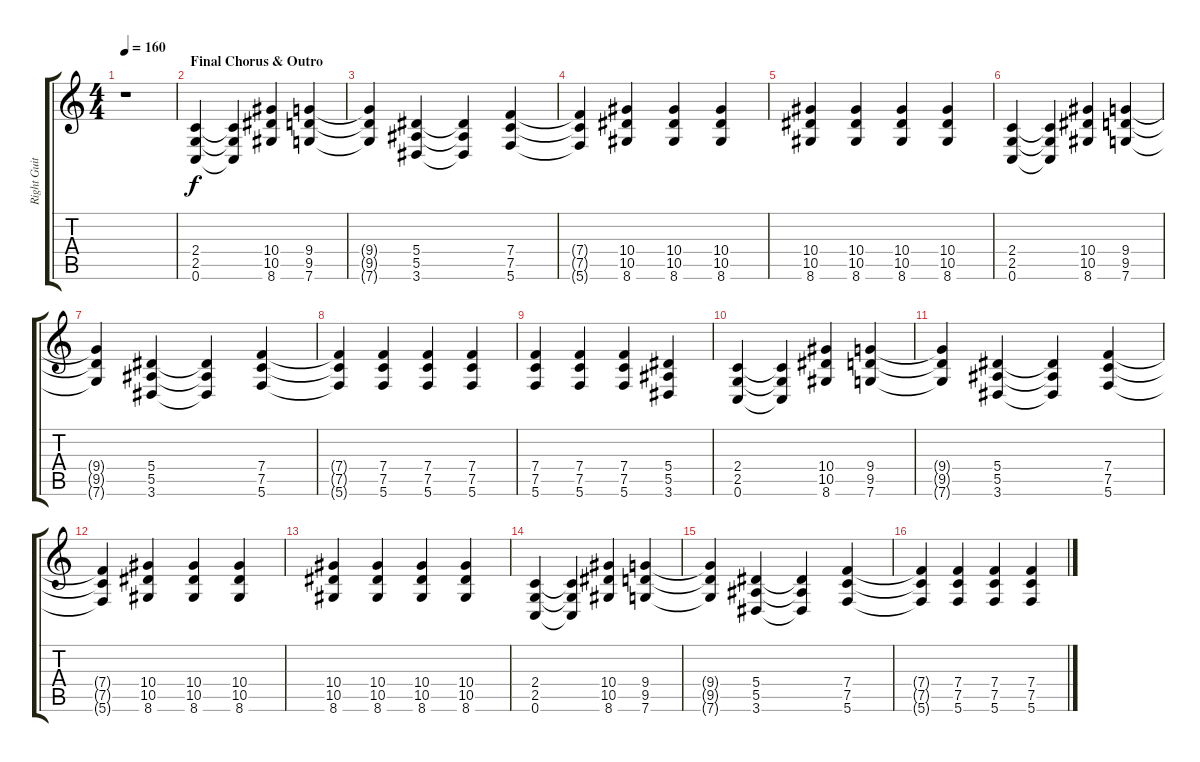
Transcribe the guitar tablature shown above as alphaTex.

\track ("Right Guitar" "Right Guit") {instrument distortionguitar}
\staff {score tabs}
\tuning (C4 G3 Eb3 Bb2 F2 C2) {hide}
\ts (4 4)
\tempo 160
\clef g2
\ks c
r.1{dy f} |
\section ("" "Final Chorus & Outro")
(2.4 2.5 0.6).4 (2.4{t} 2.5{t} 0.6{t}).4 (10.4 10.5 8.6).4 (9.4 9.5 7.6).4 |
(9.4{t} 9.5{t} 7.6{t}).4 (5.4 5.5 3.6).4 (5.4{t} 5.5{t} 3.6{t}).4 (7.4 7.5 5.6).4 |
(7.4{t} 7.5{t} 5.6{t}).4 (10.4 10.5 8.6).4 (10.4 10.5 8.6).4 (10.4 10.5 8.6).4 |
(10.4 10.5 8.6).4 (10.4 10.5 8.6).4 (10.4 10.5 8.6).4 (10.4 10.5 8.6).4 |
(2.4 2.5 0.6).4 (2.4{t} 2.5{t} 0.6{t}).4 (10.4 10.5 8.6).4 (9.4 9.5 7.6).4 |
(9.4{t} 9.5{t} 7.6{t}).4 (5.4 5.5 3.6).4 (5.4{t} 5.5{t} 3.6{t}).4 (7.4 7.5 5.6).4 |
(7.4{t} 7.5{t} 5.6{t}).4 (7.4 7.5 5.6).4 (7.4 7.5 5.6).4 (7.4 7.5 5.6).4 |
(7.4 7.5 5.6).4 (7.4 7.5 5.6).4 (7.4 7.5 5.6).4 (5.4 5.5 3.6).4 |
(2.4 2.5 0.6).4 (2.4{t} 2.5{t} 0.6{t}).4 (10.4 10.5 8.6).4 (9.4 9.5 7.6).4 |
(9.4{t} 9.5{t} 7.6{t}).4 (5.4 5.5 3.6).4 (5.4{t} 5.5{t} 3.6{t}).4 (7.4 7.5 5.6).4 |
(7.4{t} 7.5{t} 5.6{t}).4 (10.4 10.5 8.6).4 (10.4 10.5 8.6).4 (10.4 10.5 8.6).4 |
(10.4 10.5 8.6).4 (10.4 10.5 8.6).4 (10.4 10.5 8.6).4 (10.4 10.5 8.6).4 |
(2.4 2.5 0.6).4 (2.4{t} 2.5{t} 0.6{t}).4 (10.4 10.5 8.6).4 (9.4 9.5 7.6).4 |
(9.4{t} 9.5{t} 7.6{t}).4 (5.4 5.5 3.6).4 (5.4{t} 5.5{t} 3.6{t}).4 (7.4 7.5 5.6).4 |
(7.4{t} 7.5{t} 5.6{t}).4 (7.4 7.5 5.6).4 (7.4 7.5 5.6).4 (7.4 7.5 5.6).4
